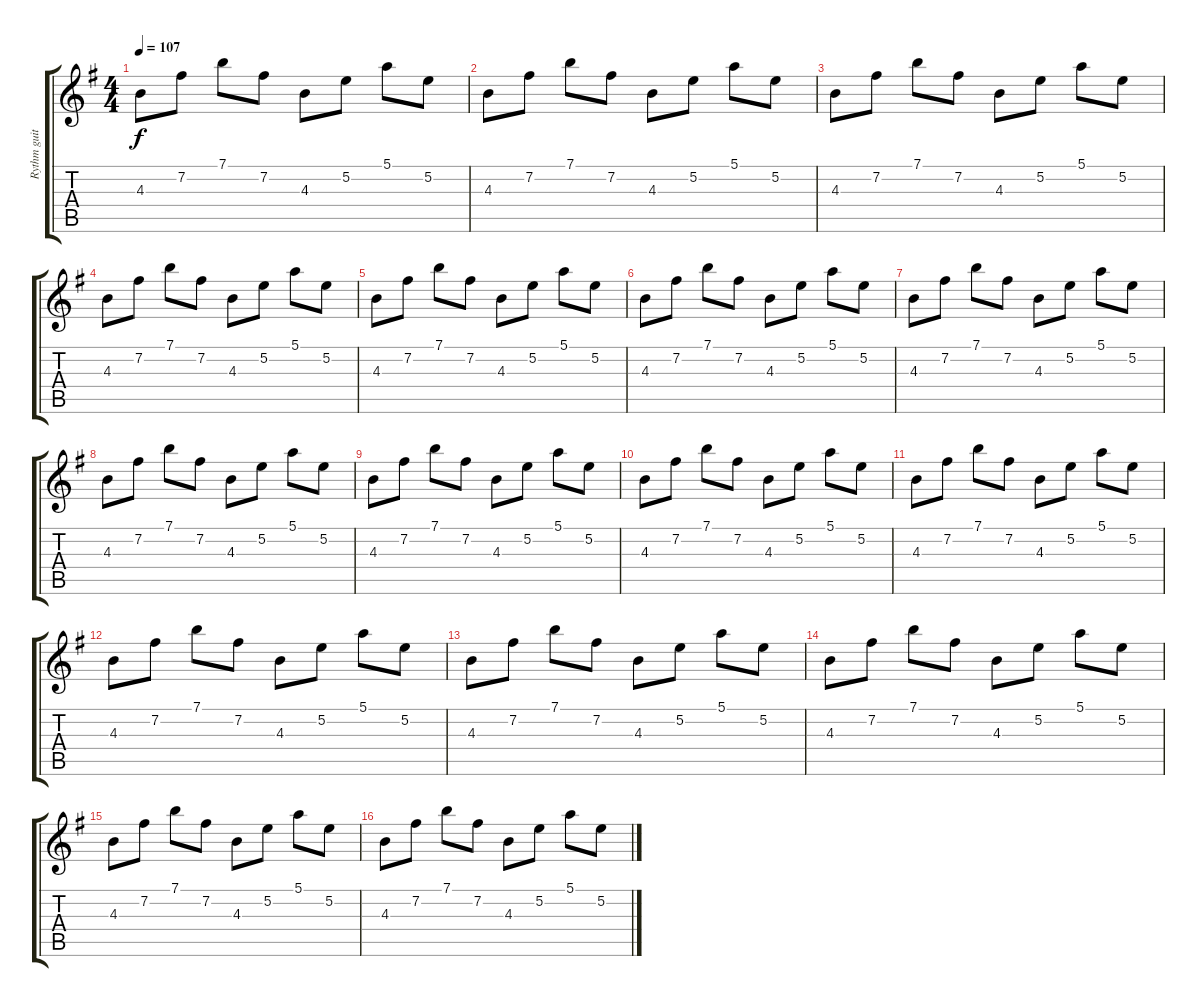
\track ("Rythm guitar II" "Rythm guit") {instrument electricguitarjazz}
\staff {score tabs}
\tuning (E4 B3 G3 D3 A2 E2) {hide}
\ts (4 4)
\tempo 107
\clef g2
\ks g
4.3.8{dy f} 7.2.8 7.1.8 7.2.8 4.3.8 5.2.8 5.1.8 5.2.8 |
4.3.8 7.2.8 7.1.8 7.2.8 4.3.8 5.2.8 5.1.8 5.2.8 |
4.3.8 7.2.8 7.1.8 7.2.8 4.3.8 5.2.8 5.1.8 5.2.8 |
4.3.8 7.2.8 7.1.8 7.2.8 4.3.8 5.2.8 5.1.8 5.2.8 |
4.3.8 7.2.8 7.1.8 7.2.8 4.3.8 5.2.8 5.1.8 5.2.8 |
4.3.8 7.2.8 7.1.8 7.2.8 4.3.8 5.2.8 5.1.8 5.2.8 |
4.3.8 7.2.8 7.1.8 7.2.8 4.3.8 5.2.8 5.1.8 5.2.8 |
4.3.8 7.2.8 7.1.8 7.2.8 4.3.8 5.2.8 5.1.8 5.2.8 |
4.3.8 7.2.8 7.1.8 7.2.8 4.3.8 5.2.8 5.1.8 5.2.8 |
4.3.8 7.2.8 7.1.8 7.2.8 4.3.8 5.2.8 5.1.8 5.2.8 |
4.3.8 7.2.8 7.1.8 7.2.8 4.3.8 5.2.8 5.1.8 5.2.8 |
4.3.8 7.2.8 7.1.8 7.2.8 4.3.8 5.2.8 5.1.8 5.2.8 |
4.3.8 7.2.8 7.1.8 7.2.8 4.3.8 5.2.8 5.1.8 5.2.8 |
4.3.8 7.2.8 7.1.8 7.2.8 4.3.8 5.2.8 5.1.8 5.2.8 |
4.3.8 7.2.8 7.1.8 7.2.8 4.3.8 5.2.8 5.1.8 5.2.8 |
4.3.8 7.2.8 7.1.8 7.2.8 4.3.8 5.2.8 5.1.8 5.2.8
